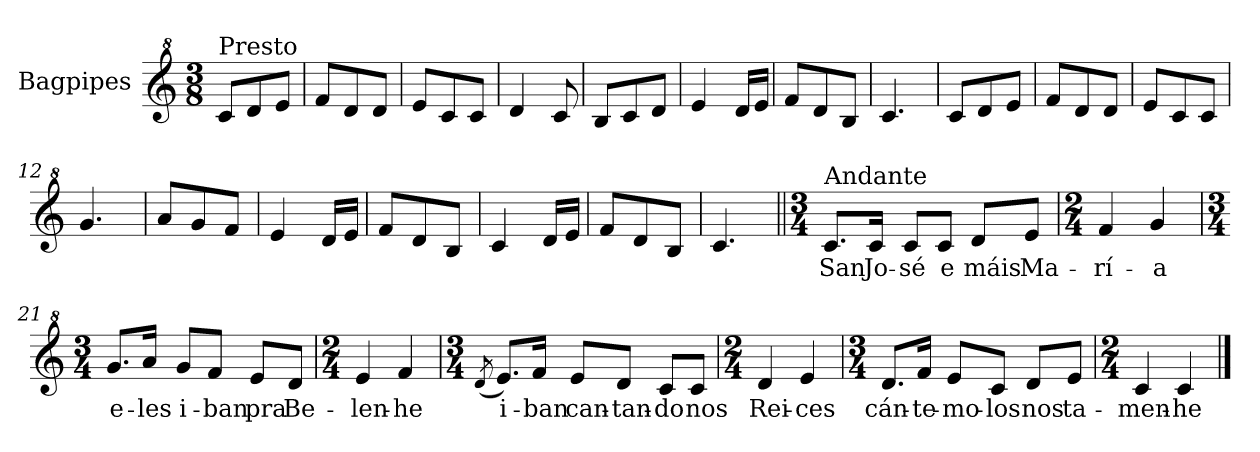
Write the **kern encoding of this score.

**kern	**text
*part1	*part1
*staff1	*staff1
*I"Bagpipes	*
*I'Bag	*
*clefG^2	*
*k[]	*
*C:	*
*M3/8	*
=1	=1
!LO:TX:a:t=Presto	!
8cc/L	.
8dd/	.
8ee/J	.
=2	=2
8ff/L	.
8dd/	.
8dd/J	.
=3	=3
8ee/L	.
8cc/	.
8cc/J	.
=4	=4
4dd/	.
8cc/	.
=5	=5
8b/L	.
8cc/	.
8dd/J	.
=6	=6
4ee/	.
16dd/LL	.
16ee/JJ	.
=7	=7
8ff/L	.
8dd/	.
8b/J	.
=8	=8
4.cc/	.
=9	=9
8cc/L	.
8dd/	.
8ee/J	.
=10	=10
8ff/L	.
8dd/	.
8dd/J	.
=11	=11
8ee/L	.
8cc/	.
8cc/J	.
=12	=12
4.gg/	.
=13	=13
8aa/L	.
8gg/	.
8ff/J	.
!!LO:LB:g=z
=14	=14
4ee/	.
16dd/LL	.
16ee/JJ	.
=15	=15
8ff/L	.
8dd/	.
8b/J	.
=16	=16
4cc/	.
16dd/LL	.
16ee/JJ	.
=17	=17
8ff/L	.
8dd/	.
8b/J	.
=18	=18
4.cc/	.
=19||	=19||
*M3/4	*
!LO:TX:a:t=Andante	!
8.cc/L	San
16cc/Jk	Jo-
8cc/L	-sé
8cc/J	e
8dd/L	máis
8ee/J	Ma-
=20	=20
*M2/4	*
4ff/	-rí-
4gg/	-a
!!LO:LB:g=z
=21	=21
*M3/4	*
8.gg/L	e-
16aa/Jk	-les
8gg/L	i-
8ff/J	-ban
8ee/L	pra
8dd/J	Be-
=22	=22
*M2/4	*
4ee/	-len-
4ff/	-he
=23	=23
*M3/4	*
(8qdd/	.
8.ee/L)	i-
16ff/Jk	-ban
8ee/L	can-
8dd/J	-tan-
8cc/L	-do
8cc/J	nos
=24	=24
*M2/4	*
4dd/	Rei-
4ee/	-ces
!!LO:LB:g=z
=25	=25
*M3/4	*
8.dd/L	cán-
16ff/Jk	-te-
8ee/L	-mo-
8cc/J	-los
8dd/L	nos
8ee/J	ta-
=26	=26
*M2/4	*
4cc/	-men-
4cc/	-he
==	==
*-	*-
